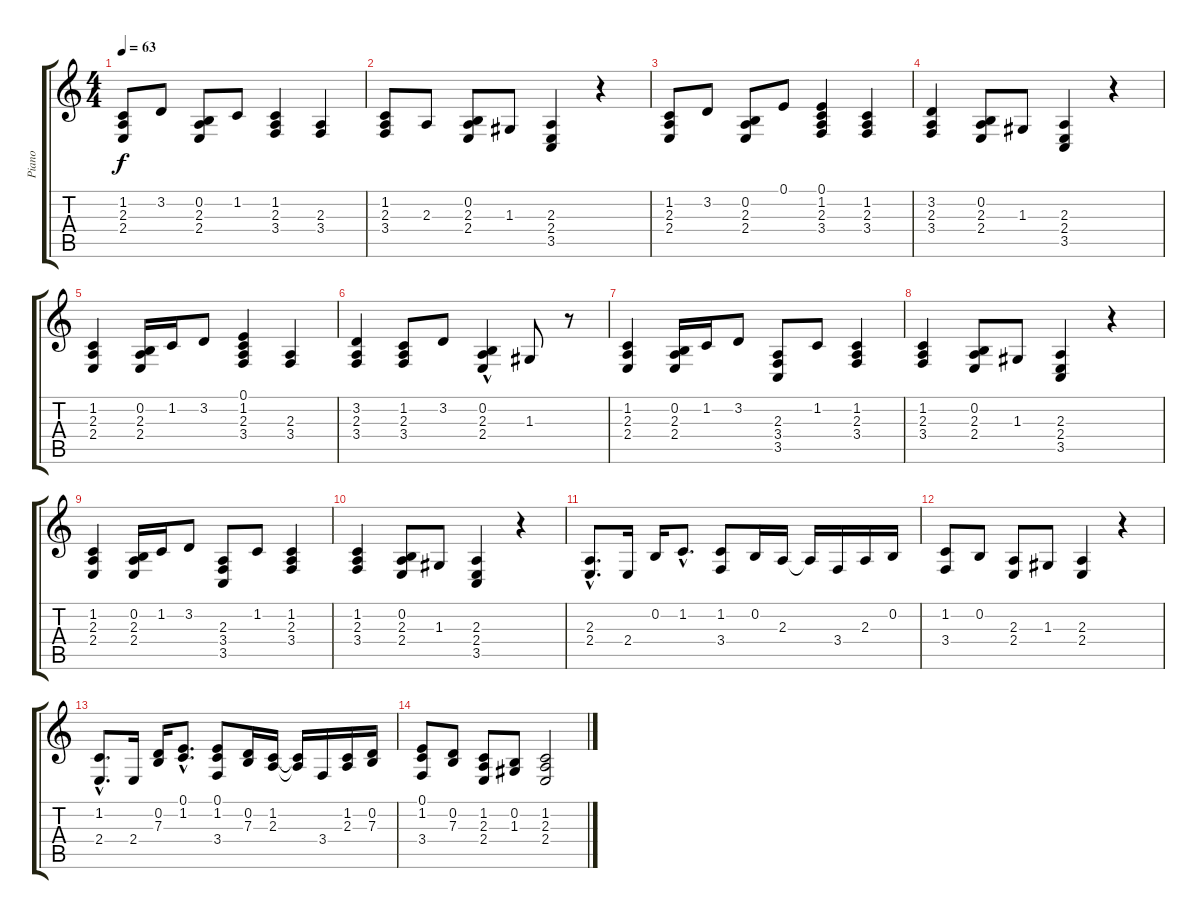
\track ("Piano" "Piano") {instrument acousticgrandpiano}
\staff {score tabs}
\tuning (E4 B3 G3 D3 A2 E2) {hide}
\ts (4 4)
\tempo 63
\clef g2
\ks c
(1.2 2.3 2.4).8{dy f} 3.2.8 (0.2 2.3 2.4).8 1.2.8 (1.2 2.3 3.4).4 (2.3 3.4).4 |
(1.2 2.3 3.4).8 2.3.8 (0.2 2.3 2.4).8 1.3.8 (2.3 2.4 3.5).4 r.4 |
(1.2 2.3 2.4).8 3.2.8 (0.2 2.3 2.4).8 0.1.8 (0.1 1.2 2.3 3.4).4 (1.2 2.3 3.4).4 |
(3.2 2.3 3.4).4 (0.2 2.3 2.4).8 1.3.8 (2.3 2.4 3.5).4 r.4 |
(1.2 2.3 2.4).4 (0.2 2.3 2.4).16 1.2.16 3.2.8 (0.1 1.2 2.3 3.4).4 (2.3 3.4).4 |
(3.2 2.3 3.4).4 (1.2 2.3 3.4).8 3.2.8 (0.2{hac} 2.3 2.4{hac}).4 1.3.8 r.8 |
(1.2 2.3 2.4).4 (0.2 2.3 2.4).16 1.2.16 3.2.8 (2.3 3.4 3.5).8 1.2.8 (1.2 2.3 3.4).4 |
(1.2 2.3 3.4).4 (0.2 2.3 2.4).8 1.3.8 (2.3 2.4 3.5).4 r.4 |
(1.2 2.3 2.4).4 (0.2 2.3 2.4).16 1.2.16 3.2.8 (2.3 3.4 3.5).8 1.2.8 (1.2 2.3 3.4).4 |
(1.2 2.3 3.4).4 (0.2 2.3 2.4).8 1.3.8 (2.3 2.4 3.5).4 r.4 |
(2.3{hac} 2.4{hac}).8{d} 2.4.16 0.2.16 1.2{hac}.8{d} (1.2 3.4).8 0.2.16 2.3.16 2.3{t}.16 3.4.16 2.3.16 0.2.16 |
(1.2 3.4).8 0.2.8 (2.3 2.4).8 1.3.8 (2.3 2.4).4 r.4 |
(1.2{hac} 2.4{hac}).8{d} 2.4.16 (0.2 7.3).16 (0.1{hac} 1.2{hac}).8{d} (0.1 1.2 3.4).8 (0.2 7.3).16 (1.2 2.3).16 (1.2{t} 2.3{t}).16 3.4.16 (1.2 2.3).16 (0.2 7.3).16 |
(0.1 1.2 3.4).8 (0.2 7.3).8 (1.2 2.3 2.4).8 (0.2 1.3).8 (1.2 2.3 2.4).2
